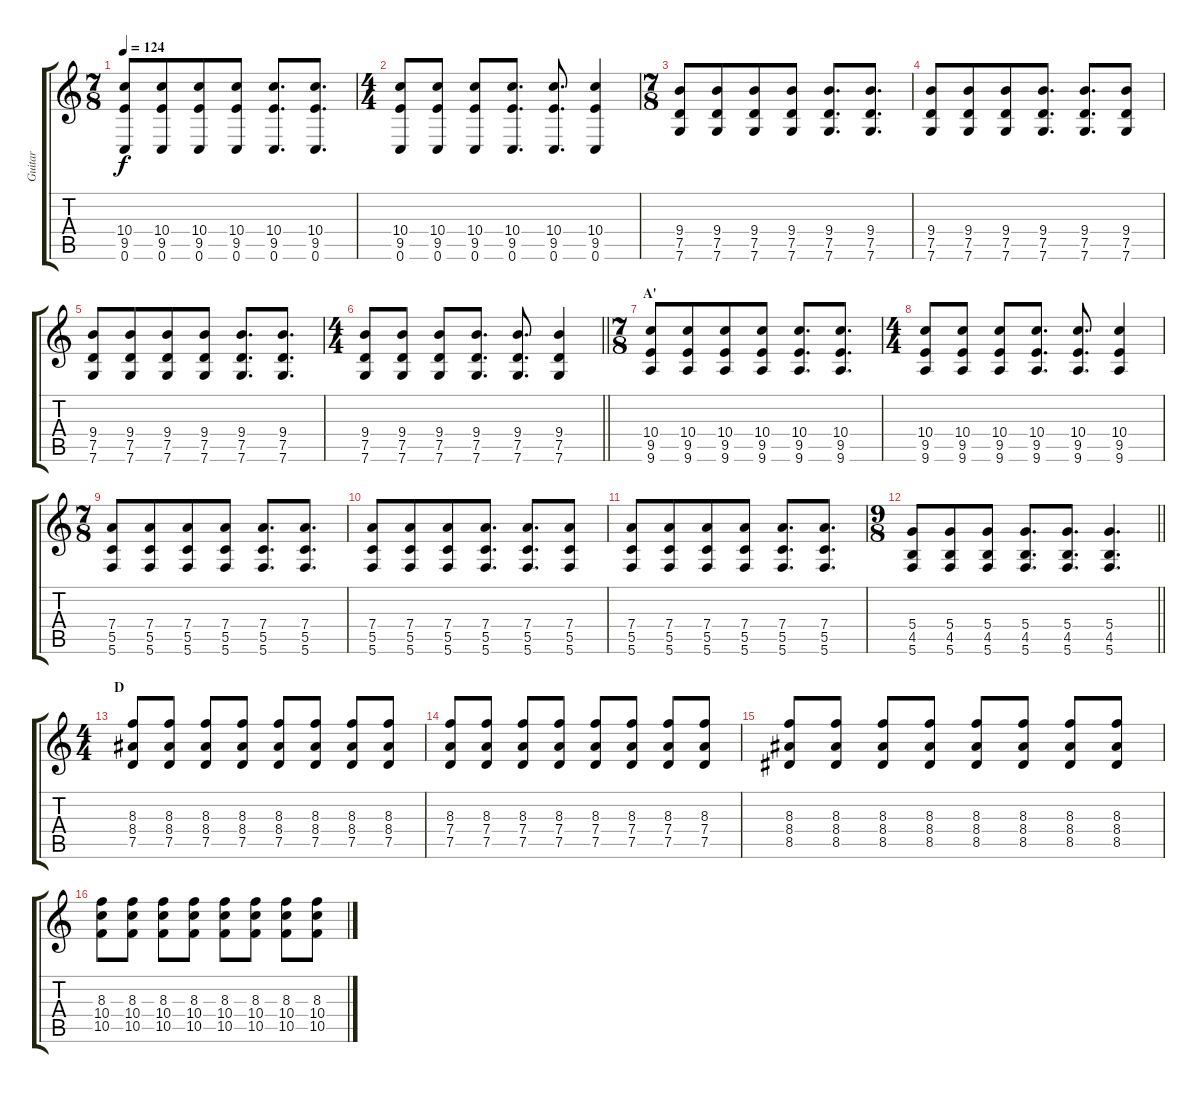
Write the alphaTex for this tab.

\track ("Guitar" "Guitar") {instrument overdrivenguitar}
\staff {score tabs}
\tuning (G4 E4 A3 D3 G2 C2) {hide}
\ts (7 8)
\tempo 124
\clef g2
\ks c
(10.4 9.5 0.6).8{dy f} (10.4 9.5 0.6).8 (10.4 9.5 0.6).8 (10.4 9.5 0.6).8 (10.4 9.5 0.6).8{d} (10.4 9.5 0.6).8{d} |
\ts (4 4)
(10.4 9.5 0.6).8 (10.4 9.5 0.6).8 (10.4 9.5 0.6).8 (10.4 9.5 0.6).8{d} (10.4 9.5 0.6).8{d} (10.4 9.5 0.6).4 |
\ts (7 8)
(9.4 7.5 7.6).8 (9.4 7.5 7.6).8 (9.4 7.5 7.6).8 (9.4 7.5 7.6).8 (9.4 7.5 7.6).8{d} (9.4 7.5 7.6).8{d} |
(9.4 7.5 7.6).8 (9.4 7.5 7.6).8 (9.4 7.5 7.6).8 (9.4 7.5 7.6).8{d} (9.4 7.5 7.6).8{d} (9.4 7.5 7.6).8 |
(9.4 7.5 7.6).8 (9.4 7.5 7.6).8 (9.4 7.5 7.6).8 (9.4 7.5 7.6).8 (9.4 7.5 7.6).8{d} (9.4 7.5 7.6).8{d} |
\ts (4 4)
\barLineRight lightlight
(9.4 7.5 7.6).8 (9.4 7.5 7.6).8 (9.4 7.5 7.6).8 (9.4 7.5 7.6).8{d} (9.4 7.5 7.6).8{d} (9.4 7.5 7.6).4 |
\ts (7 8)
\section ("" "A'")
(10.4 9.5 9.6).8 (10.4 9.5 9.6).8 (10.4 9.5 9.6).8 (10.4 9.5 9.6).8 (10.4 9.5 9.6).8{d} (10.4 9.5 9.6).8{d} |
\ts (4 4)
(10.4 9.5 9.6).8 (10.4 9.5 9.6).8 (10.4 9.5 9.6).8 (10.4 9.5 9.6).8{d} (10.4 9.5 9.6).8{d} (10.4 9.5 9.6).4 |
\ts (7 8)
(7.4 5.5 5.6).8 (7.4 5.5 5.6).8 (7.4 5.5 5.6).8 (7.4 5.5 5.6).8 (7.4 5.5 5.6).8{d} (7.4 5.5 5.6).8{d} |
(7.4 5.5 5.6).8 (7.4 5.5 5.6).8 (7.4 5.5 5.6).8 (7.4 5.5 5.6).8{d} (7.4 5.5 5.6).8{d} (7.4 5.5 5.6).8 |
(7.4 5.5 5.6).8 (7.4 5.5 5.6).8 (7.4 5.5 5.6).8 (7.4 5.5 5.6).8 (7.4 5.5 5.6).8{d} (7.4 5.5 5.6).8{d} |
\ts (9 8)
\barLineRight lightlight
(5.4 4.5 5.6).8 (5.4 4.5 5.6).8 (5.4 4.5 5.6).8 (5.4 4.5 5.6).8{d} (5.4 4.5 5.6).8{d} (5.4 4.5 5.6).4{d} |
\ts (4 4)
\section ("" "D")
(8.3 8.4 7.5).8 (8.3 8.4 7.5).8 (8.3 8.4 7.5).8 (8.3 8.4 7.5).8 (8.3 8.4 7.5).8 (8.3 8.4 7.5).8 (8.3 8.4 7.5).8 (8.3 8.4 7.5).8 |
(8.3 7.4 7.5).8 (8.3 7.4 7.5).8 (8.3 7.4 7.5).8 (8.3 7.4 7.5).8 (8.3 7.4 7.5).8 (8.3 7.4 7.5).8 (8.3 7.4 7.5).8 (8.3 7.4 7.5).8 |
(8.3 8.4 8.5).8 (8.3 8.4 8.5).8 (8.3 8.4 8.5).8 (8.3 8.4 8.5).8 (8.3 8.4 8.5).8 (8.3 8.4 8.5).8 (8.3 8.4 8.5).8 (8.3 8.4 8.5).8 |
(8.3 10.4 10.5).8 (8.3 10.4 10.5).8 (8.3 10.4 10.5).8 (8.3 10.4 10.5).8 (8.3 10.4 10.5).8 (8.3 10.4 10.5).8 (8.3 10.4 10.5).8 (8.3 10.4 10.5).8
